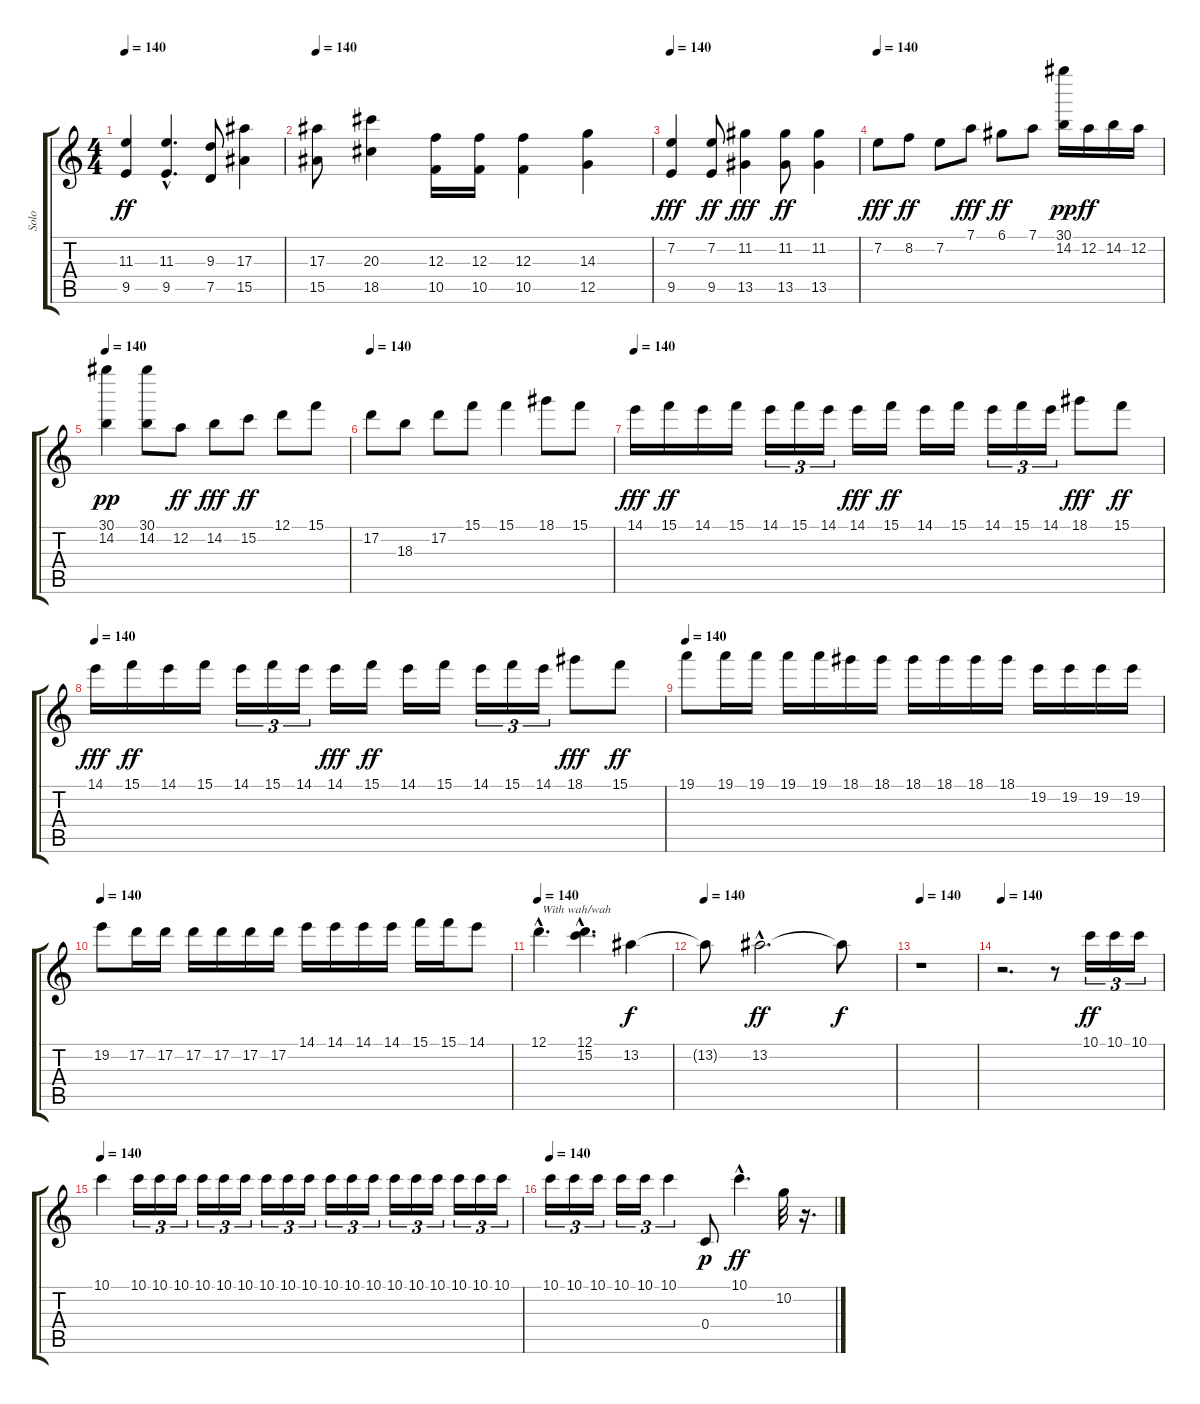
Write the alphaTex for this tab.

\track ("Solo" "Solo") {instrument distortionguitar}
\staff {score tabs}
\tuning (D4 A3 F3 C3 G2 C2) {hide}
\ts (4 4)
\tempo 140
\clef g2
\ks c
(11.3 9.5).4{dy ff} (11.3{hac} 9.5{hac}).4{d} (9.3 7.5).8 (17.3 15.5).4 |
\tempo 140
(17.3 15.5).8 (20.3 18.5).4 (12.3 10.5).16 (12.3 10.5).16 (12.3 10.5).4 (14.3 12.5).4 |
\tempo 140
(7.2 9.5).4{dy fff} (7.2 9.5).8{dy ff} (11.2 13.5).4{dy fff} (11.2 13.5).8{dy ff} (11.2 13.5).4 |
\tempo 140
7.2.8{dy fff} 8.2.8{dy ff} 7.2.8 7.1.8{dy fff} 6.1.8{dy ff} 7.1.8 (30.1 14.2).16{dy pp} 12.2.16{dy ff} 14.2.16 12.2.16 |
\tempo 140
(30.1 14.2).4{dy pp} (30.1 14.2).8 12.2.8{dy ff} 14.2.8{dy fff} 15.2.8{dy ff} 12.1.8 15.1.8 |
\tempo 140
17.2.8 18.3.8 17.2.8 15.1.8 15.1.4 18.1.8 15.1.8 |
\tempo 140
14.1.16{dy fff} 15.1.16{dy ff} 14.1.16 15.1.16 14.1.16{tu (3 2)} 15.1.16{tu (3 2)} 14.1.16{tu (3 2)} 14.1.16{dy fff} 15.1.16{dy ff} 14.1.16 15.1.16 14.1.16{tu (3 2)} 15.1.16{tu (3 2)} 14.1.16{tu (3 2)} 18.1.8{dy fff} 15.1.8{dy ff} |
\tempo 140
14.1.16{dy fff} 15.1.16{dy ff} 14.1.16 15.1.16 14.1.16{tu (3 2)} 15.1.16{tu (3 2)} 14.1.16{tu (3 2)} 14.1.16{dy fff} 15.1.16{dy ff} 14.1.16 15.1.16 14.1.16{tu (3 2)} 15.1.16{tu (3 2)} 14.1.16{tu (3 2)} 18.1.8{dy fff} 15.1.8{dy ff} |
\tempo 140
19.1.8 19.1.16 19.1.16 19.1.16 19.1.16 18.1.16 18.1.16 18.1.16 18.1.16 18.1.16 18.1.16 19.2.16 19.2.16 19.2.16 19.2.16 |
\tempo 140
19.2.8 17.2.16 17.2.16 17.2.16 17.2.16 17.2.16 17.2.16 14.1.16 14.1.16 14.1.16 14.1.16 15.1.16 15.1.16 14.1.8 |
\tempo 140
12.1{hac}.4{d txt " With wah/wah"} (12.1{hac} 15.2{hac}).4{d} 13.2.4{dy f} |
\tempo 140
13.2{t}.8 13.2{hac}.2{d dy ff} 13.2{t}.8{dy f} |
\tempo 140
r.1 |
\tempo 140
r.2{d} r.8 10.1.16{tu (3 2) dy ff} 10.1.16{tu (3 2)} 10.1.16{tu (3 2)} |
\tempo 140
10.1.4 10.1.16{tu (3 2)} 10.1.16{tu (3 2)} 10.1.16{tu (3 2)} 10.1.16{tu (3 2)} 10.1.16{tu (3 2)} 10.1.16{tu (3 2)} 10.1.16{tu (3 2)} 10.1.16{tu (3 2)} 10.1.16{tu (3 2)} 10.1.16{tu (3 2)} 10.1.16{tu (3 2)} 10.1.16{tu (3 2)} 10.1.16{tu (3 2)} 10.1.16{tu (3 2)} 10.1.16{tu (3 2)} 10.1.16{tu (3 2)} 10.1.16{tu (3 2)} 10.1.16{tu (3 2)} |
\tempo 140
10.1.16{tu (3 2)} 10.1.16{tu (3 2)} 10.1.16{tu (3 2)} 10.1.16{tu (3 2)} 10.1.16{tu (3 2)} 10.1.4{tu (3 2)} 0.4.8{dy p} 10.1{hac}.4{d dy ff} 10.2.32 r.16{d}
